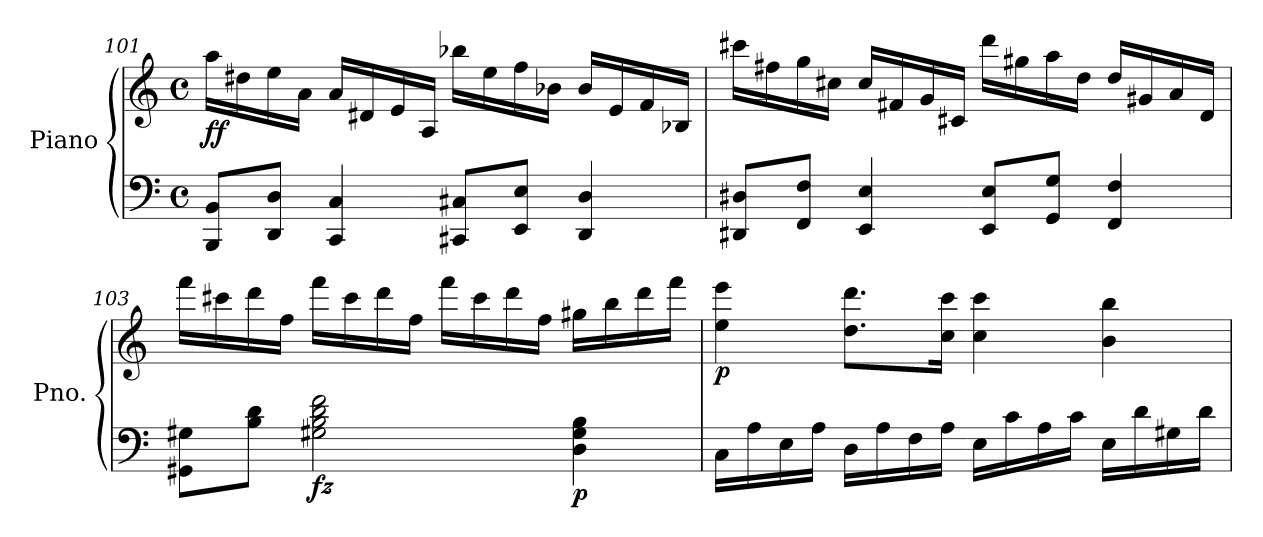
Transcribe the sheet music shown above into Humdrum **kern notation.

**kern	**kern	**dynam
*part1	*part1	*part1
*staff2	*staff1	*staff1/2
*I"Piano	*	*
*I'Pno.	*	*
*clefF4	*clefG2	*
*k[]	*k[]	*
*M4/4	*M4/4	*
*met(c)	*met(c)	*
=101	=101	=101
!	!	!LO:DY:b
8BBB/ 8BB/L	16aa\LL	ff
.	16dd#X\	.
8DD/ 8D/J	16ee\	.
.	16a\JJ	.
4CC/ 4C/	16a/LL	.
.	16d#X/	.
.	16e/	.
.	16A/JJ	.
8CC#X/ 8C#X/L	16bb-X\LL	.
.	16ee\	.
8EE/ 8E/J	16ff\	.
.	16b-X\JJ	.
4DD/ 4D/	16b-/LL	.
.	16e/	.
.	16f/	.
.	16B-X/JJ	.
!!LO:LB:g=z
=102	=102	=102
8DD#X/ 8D#X/L	16ccc#X\LL	.
.	16ff#X\	.
8FF/ 8F/J	16gg\	.
.	16cc#X\JJ	.
4EE/ 4E/	16cc#/LL	.
.	16f#X/	.
.	16g/	.
.	16c#X/JJ	.
8EE/ 8E/L	16ddd\LL	.
.	16gg#X\	.
8GG/ 8G/J	16aa\	.
.	16dd\JJ	.
4FF/ 4F/	16dd/LL	.
.	16g#X/	.
.	16a/	.
.	16d/JJ	.
=103	=103	=103
8GG#X\ 8G#X\L	16fff\LL	.
.	16ccc#X\	.
8B\ 8d\J	16ddd\	.
.	16ff\JJ	.
!	!	!LO:DY:b=2
2G#X\ 2B\ 2d\ 2f\	16fff\LL	fz
.	16ccc#\	.
.	16ddd\	.
.	16ff\JJ	.
.	16fff\LL	.
.	16ccc#\	.
.	16ddd\	.
.	16ff\JJ	.
!	!	!LO:DY:b=2
4D\ 4G#\ 4B\	16gg#X\LL	p
.	16bb\	.
.	16ddd\	.
.	16fff\JJ	.
=104	=104	=104
!	!	!LO:DY:b
16C\LL	4ee\ 4eee\	p
16A\	.	.
16E\	.	.
16A\JJ	.	.
16D\LL	8.dd\ 8.ddd\L	.
16A\	.	.
16F\	.	.
16A\JJ	16cc\ 16ccc\Jk	.
16E\LL	4cc\ 4ccc\	.
16c\	.	.
16A\	.	.
16c\JJ	.	.
16E\LL	4b\ 4bb\	.
16d\	.	.
16G#X\	.	.
16d\JJ	.	.
=	=	=
*-	*-	*-
